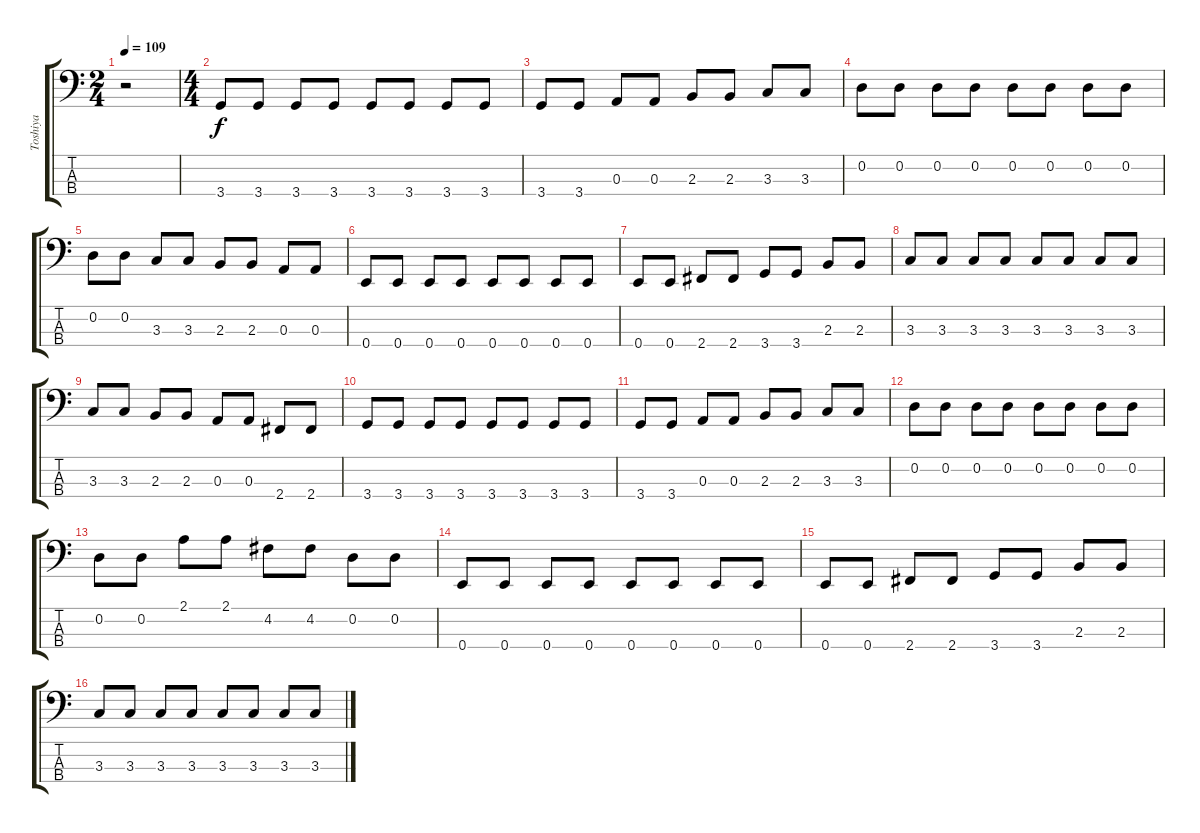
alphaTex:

\track ("Toshiya" "Toshiya") {instrument electricbasspick}
\staff {score tabs}
\tuning (G2 D2 A1 E1) {hide}
\ts (2 4)
\tempo 109
\clef f4
\ks c
r.2{dy f} |
\ts (4 4)
3.4.8 3.4.8 3.4.8 3.4.8 3.4.8 3.4.8 3.4.8 3.4.8 |
3.4.8 3.4.8 0.3.8 0.3.8 2.3.8 2.3.8 3.3.8 3.3.8 |
0.2.8 0.2.8 0.2.8 0.2.8 0.2.8 0.2.8 0.2.8 0.2.8 |
0.2.8 0.2.8 3.3.8 3.3.8 2.3.8 2.3.8 0.3.8 0.3.8 |
0.4.8 0.4.8 0.4.8 0.4.8 0.4.8 0.4.8 0.4.8 0.4.8 |
0.4.8 0.4.8 2.4.8 2.4.8 3.4.8 3.4.8 2.3.8 2.3.8 |
3.3.8 3.3.8 3.3.8 3.3.8 3.3.8 3.3.8 3.3.8 3.3.8 |
3.3.8 3.3.8 2.3.8 2.3.8 0.3.8 0.3.8 2.4.8 2.4.8 |
3.4.8 3.4.8 3.4.8 3.4.8 3.4.8 3.4.8 3.4.8 3.4.8 |
3.4.8 3.4.8 0.3.8 0.3.8 2.3.8 2.3.8 3.3.8 3.3.8 |
0.2.8 0.2.8 0.2.8 0.2.8 0.2.8 0.2.8 0.2.8 0.2.8 |
0.2.8 0.2.8 2.1.8 2.1.8 4.2.8 4.2.8 0.2.8 0.2.8 |
0.4.8 0.4.8 0.4.8 0.4.8 0.4.8 0.4.8 0.4.8 0.4.8 |
0.4.8 0.4.8 2.4.8 2.4.8 3.4.8 3.4.8 2.3.8 2.3.8 |
3.3.8 3.3.8 3.3.8 3.3.8 3.3.8 3.3.8 3.3.8 3.3.8
